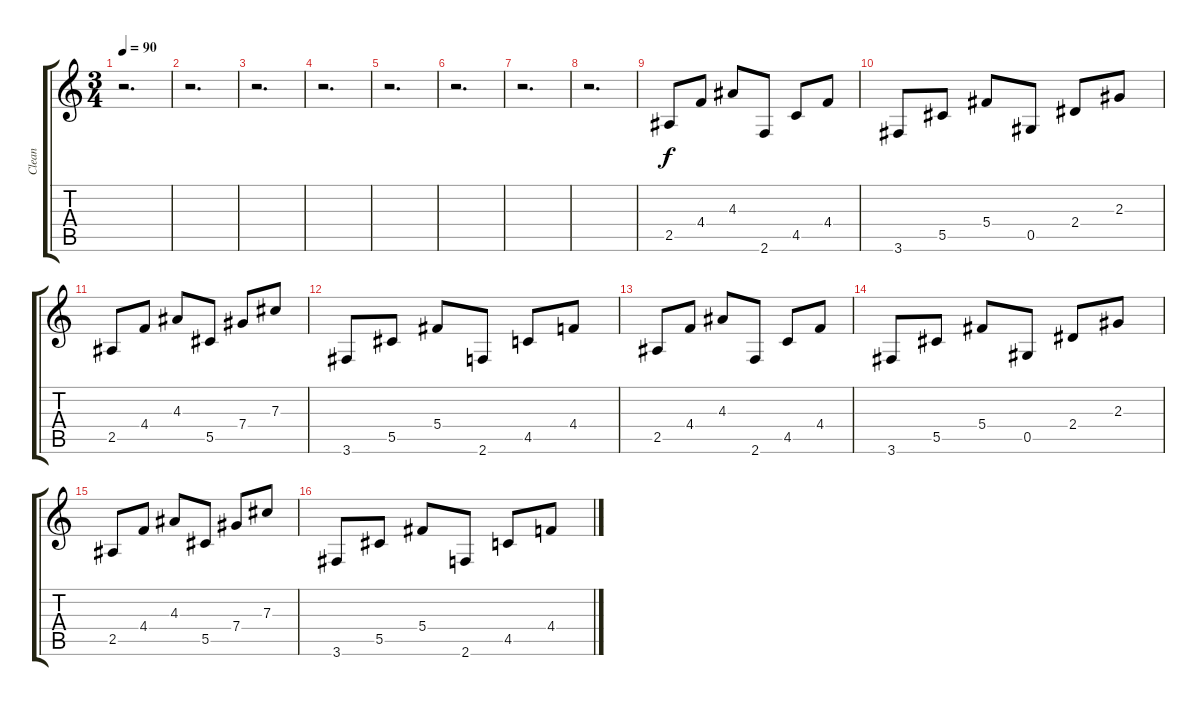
\track ("Clean" "Clean") {instrument acousticguitarsteel}
\staff {score tabs}
\tuning (Eb4 Bb3 Gb3 Db3 Ab2 Eb2) {hide}
\ts (3 4)
\tempo 90
\clef g2
\ks c
r.2{d dy f} |
r.2{d} |
r.2{d} |
r.2{d} |
r.2{d} |
r.2{d} |
r.2{d} |
r.2{d} |
2.5.8 4.4.8 4.3.8 2.6.8 4.5.8 4.4.8 |
3.6.8 5.5.8 5.4.8 0.5.8 2.4.8 2.3.8 |
2.5.8 4.4.8 4.3.8 5.5.8 7.4.8 7.3.8 |
3.6.8 5.5.8 5.4.8 2.6.8 4.5.8 4.4.8 |
2.5.8 4.4.8 4.3.8 2.6.8 4.5.8 4.4.8 |
3.6.8 5.5.8 5.4.8 0.5.8 2.4.8 2.3.8 |
2.5.8 4.4.8 4.3.8 5.5.8 7.4.8 7.3.8 |
3.6.8 5.5.8 5.4.8 2.6.8 4.5.8 4.4.8
